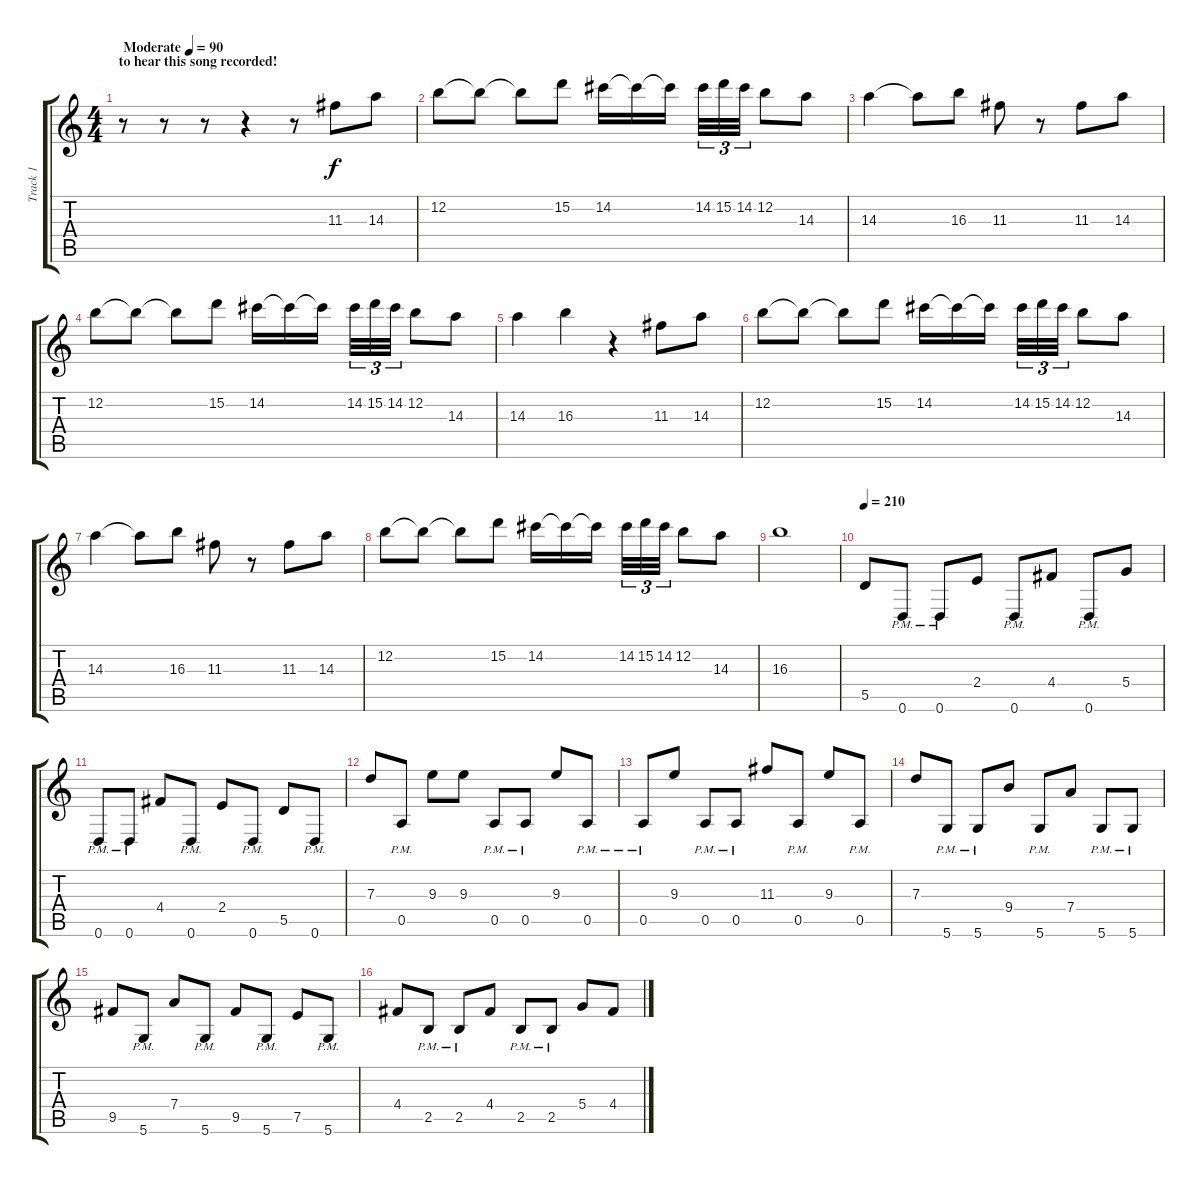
\track ("Track 1" "Track 1") {instrument distortionguitar}
\staff {score tabs}
\tuning (E4 B3 G3 D3 A2 D2) {hide}
\ts (4 4)
\section ("" "to hear this song recorded!")
\tempo (90 "Moderate")
\clef g2
\ks c
r.8{txt "" dy f instrument distortionguitar} r.8 r.8 r.4 r.8 11.3.8 14.3.8 |
12.2.8 12.2{t}.8 12.2{t}.8 15.2.8 14.2.16 14.2{t}.16 14.2{t}.16{beam splitsecondary} 14.2.32{tu (3 2)} 15.2.32{tu (3 2)} 14.2.32{tu (3 2)} 12.2.8 14.3.8 |
14.3.4 14.3{t}.8 16.3.8 11.3.8 r.8 11.3.8 14.3.8 |
12.2.8 12.2{t}.8 12.2{t}.8 15.2.8 14.2.16 14.2{t}.16 14.2{t}.16{beam splitsecondary} 14.2.32{tu (3 2)} 15.2.32{tu (3 2)} 14.2.32{tu (3 2)} 12.2.8 14.3.8 |
14.3.4 16.3.4 r.4 11.3.8 14.3.8 |
12.2.8 12.2{t}.8 12.2{t}.8 15.2.8 14.2.16 14.2{t}.16 14.2{t}.16{beam splitsecondary} 14.2.32{tu (3 2)} 15.2.32{tu (3 2)} 14.2.32{tu (3 2)} 12.2.8 14.3.8 |
14.3.4 14.3{t}.8 16.3.8 11.3.8 r.8 11.3.8 14.3.8 |
12.2.8 12.2{t}.8 12.2{t}.8 15.2.8 14.2.16 14.2{t}.16 14.2{t}.16{beam splitsecondary} 14.2.32{tu (3 2)} 15.2.32{tu (3 2)} 14.2.32{tu (3 2)} 12.2.8 14.3.8 |
16.3.1 |
\tempo 210
5.5.8 0.6{pm}.8 0.6{pm}.8 2.4.8 0.6{pm}.8 4.4.8 0.6{pm}.8 5.4.8 |
0.6{pm}.8 0.6{pm}.8 4.4.8 0.6{pm}.8 2.4.8 0.6{pm}.8 5.5.8 0.6{pm}.8 |
7.3.8 0.5{pm}.8 9.3.8 9.3.8 0.5{pm}.8 0.5{pm}.8 9.3.8 0.5{pm}.8 |
0.5{pm}.8 9.3.8 0.5{pm}.8 0.5{pm}.8 11.3.8 0.5{pm}.8 9.3.8 0.5{pm}.8 |
7.3.8 5.6{pm}.8 5.6{pm}.8 9.4.8 5.6{pm}.8 7.4.8 5.6{pm}.8 5.6{pm}.8 |
9.5.8 5.6{pm}.8 7.4.8 5.6{pm}.8 9.5.8 5.6{pm}.8 7.5.8 5.6{pm}.8 |
4.4.8 2.5{pm}.8 2.5{pm}.8 4.4.8 2.5{pm}.8 2.5{pm}.8 5.4.8 4.4.8
